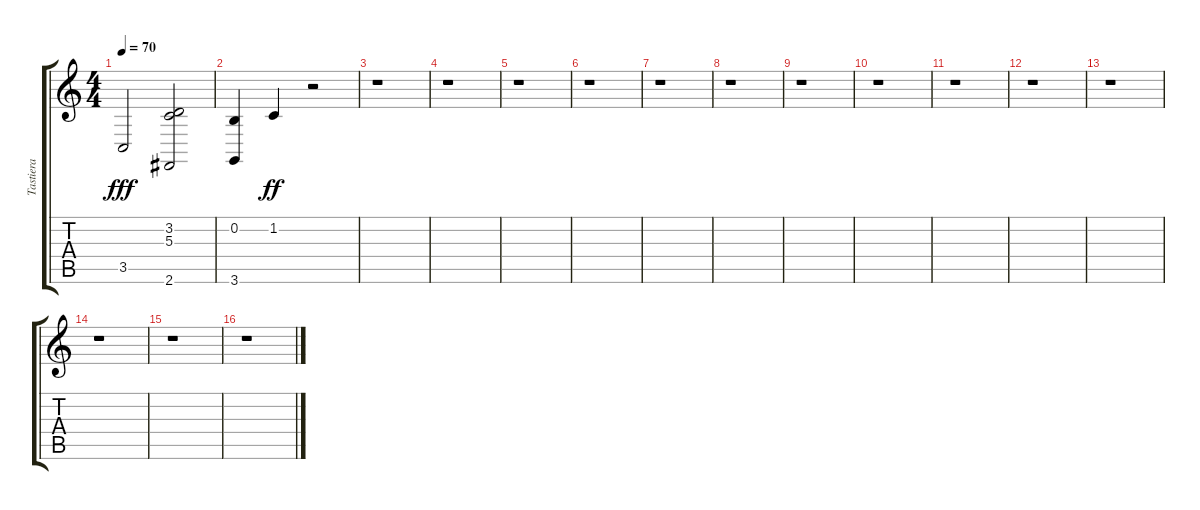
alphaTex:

\track ("Tastiera" "Tastiera") {instrument stringensemble2}
\staff {score tabs}
\tuning (E4 B3 G3 D3 A2 E2) {hide}
\ts (4 4)
\tempo 70
\clef g2
\ks c
3.5.2{dy fff} (3.2 5.3 2.6).2 |
(0.2 3.6).4 1.2.4{dy ff} r.2 |
r.1 |
r.1 |
r.1 |
r.1 |
r.1 |
r.1 |
r.1 |
r.1 |
r.1 |
r.1 |
r.1 |
r.1 |
r.1 |
r.1
